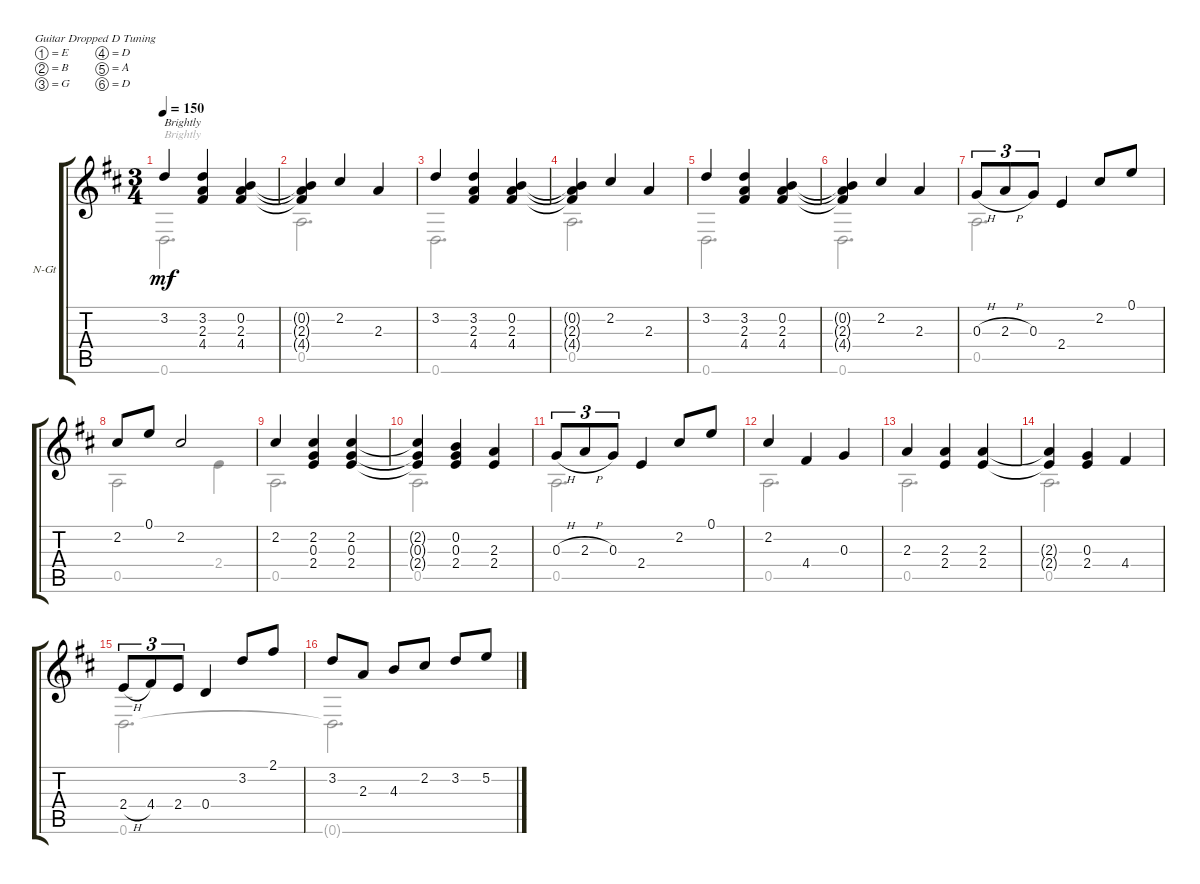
\defaultSystemsLayout 4
\bracketExtendMode groupsimilarinstruments
\firstSystemTrackNameOrientation horizontal
\otherSystemsTrackNameOrientation horizontal
\track ("Nylon Guitar" "N-Gt") {instrument acousticguitarnylon}
\staff {score tabs}
\tuning (E4 B3 G3 D3 A2 D2)
\voice
\ts (3 4)
\tempo 150
\clef g2
\ks d
3.2.4{txt "Brightly" dy mf instrument acousticguitarnylon} (3.2 2.3 4.4).4 (0.2 2.3 4.4).4 |
(4.4{t} 2.3{t} 0.2{t}).4 2.2.4 2.3.4 |
3.2.4 (3.2 2.3 4.4).4 (4.4 2.3 0.2).4 |
(0.2{t} 2.3{t} 4.4{t}).4 2.2.4 2.3.4 |
3.2.4 (3.2 2.3 4.4).4 (4.4 2.3 0.2).4 |
(0.2{t} 2.3{t} 4.4{t}).4 2.2.4 2.3.4 |
0.3{h}.8{tu (3 2)} 2.3{h}.8{tu (3 2)} 0.3.8{tu (3 2)} 2.4.4 2.2.8 0.1.8 |
2.2.8 0.1.8 2.2.2 |
2.2.4 (2.2 0.3 2.4).4 (2.4 0.3 2.2).4 |
(2.2{t} 0.3{t} 2.4{t}).4 (2.4 0.3 0.2).4 (2.3 2.4).4 |
0.3{h}.8{tu (3 2)} 2.3{h}.8{tu (3 2)} 0.3.8{tu (3 2)} 2.4.4 2.2.8 0.1.8 |
2.2.4 4.4.4 0.3.4 |
2.3.4 (2.3 2.4).4 (2.3 2.4).4 |
(2.4{t} 2.3{t}).4 (0.3 2.4).4 4.4.4 |
2.4{h}.8{tu (3 2)} 4.4.8{tu (3 2)} 2.4.8{tu (3 2)} 0.4.4 3.2.8 2.1.8 |
3.2.8 2.3.8 4.3.8 2.2.8 3.2.8 5.2.8
\voice
\clef g2
\ottava regular
\simile none
\ks d
0.6.2{d txt "Brightly" dy mf} |
0.5.2{d} |
0.6.2{d} |
0.5.2{d} |
0.6.2{d} |
0.6.2{d} |
0.5.2{d} |
0.5.2 2.4.4 |
0.5.2{d} |
0.5.2{d} |
0.5.2{d} |
0.5.2{d} |
0.5.2{d} |
0.5.2{d} |
0.6.2{d} |
0.6{t}.2{d}
